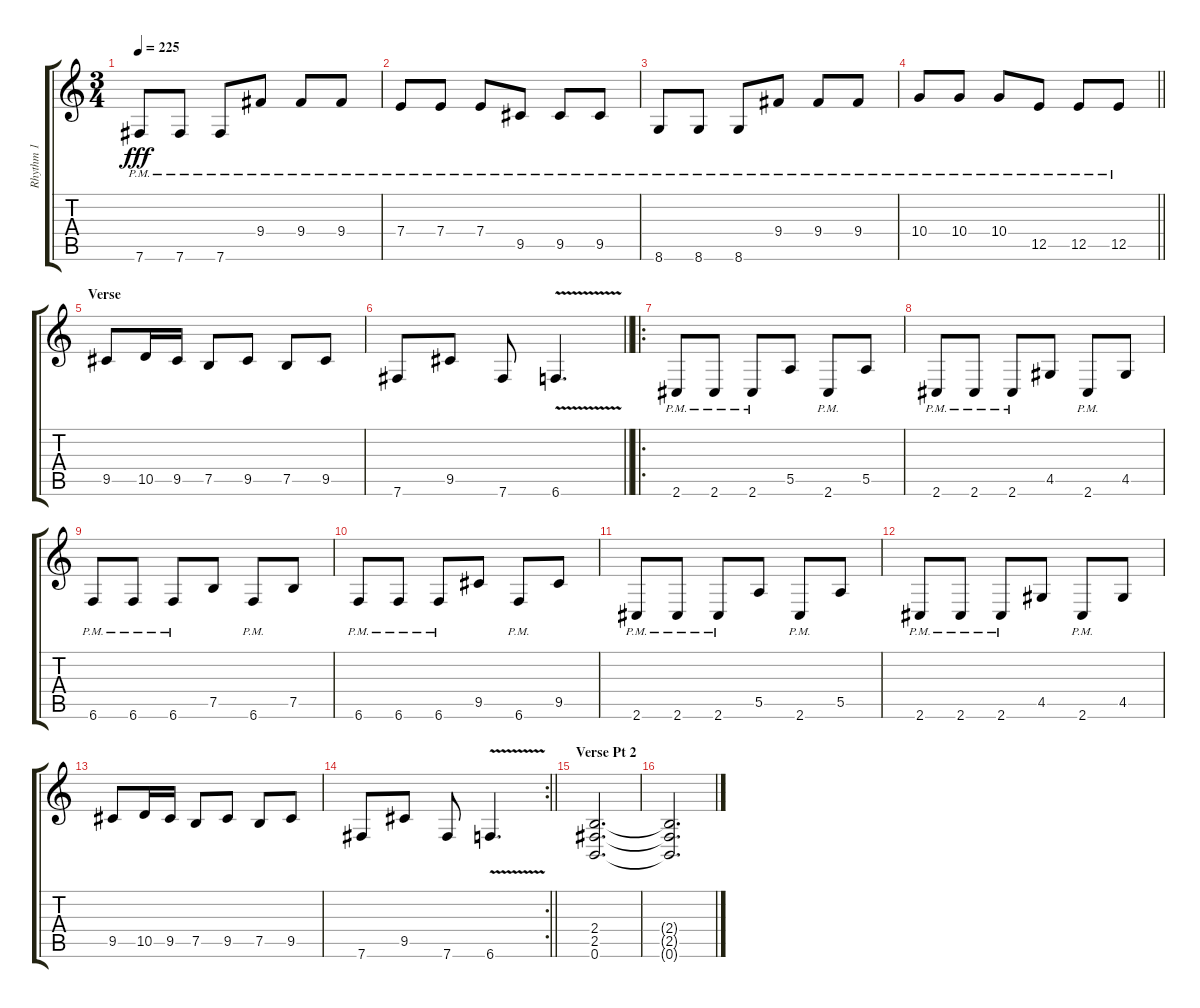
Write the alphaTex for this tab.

\track ("Rhythm 1" "Rhythm 1") {instrument distortionguitar}
\staff {score tabs}
\tuning (B3 Gb3 D3 A2 E2 B1) {hide}
\ts (3 4)
\tempo 225
\clef g2
\ks c
7.6{pm}.8{dy fff} 7.6{pm}.8 7.6{pm}.8 9.4{pm}.8 9.4{pm}.8 9.4{pm}.8 |
7.4{pm}.8 7.4{pm}.8 7.4{pm}.8 9.5{pm}.8 9.5{pm}.8 9.5{pm}.8 |
8.6{pm}.8 8.6{pm}.8 8.6{pm}.8 9.4{pm}.8 9.4{pm}.8 9.4{pm}.8 |
\barLineRight lightlight
10.4{pm}.8 10.4{pm}.8 10.4{pm}.8 12.5{pm}.8 12.5{pm}.8 12.5{pm}.8 |
\section ("" "Verse")
9.5.8 10.5.16 9.5.16 7.5.8 9.5.8 7.5.8 9.5.8 |
\barLineRight lightlight
7.6.8 9.5.8 7.6.8 6.6{v}.4{d} |
\ro
2.6{pm}.8 2.6{pm}.8 2.6{pm}.8 5.5.8 2.6{pm}.8 5.5.8 |
2.6{pm}.8 2.6{pm}.8 2.6{pm}.8 4.5.8 2.6{pm}.8 4.5.8 |
6.6{pm}.8 6.6{pm}.8 6.6{pm}.8 7.5.8 6.6{pm}.8 7.5.8 |
6.6{pm}.8 6.6{pm}.8 6.6{pm}.8 9.5.8 6.6{pm}.8 9.5.8 |
2.6{pm}.8 2.6{pm}.8 2.6{pm}.8 5.5.8 2.6{pm}.8 5.5.8 |
2.6{pm}.8 2.6{pm}.8 2.6{pm}.8 4.5.8 2.6{pm}.8 4.5.8 |
9.5.8 10.5.16 9.5.16 7.5.8 9.5.8 7.5.8 9.5.8 |
\rc 2
\barLineRight lightlight
7.6.8 9.5.8 7.6.8 6.6{v}.4{d} |
\section ("" "Verse Pt 2")
(2.4 2.5 0.6).2{d} |
(2.4{t} 2.5{t} 0.6{t}).2{d}
